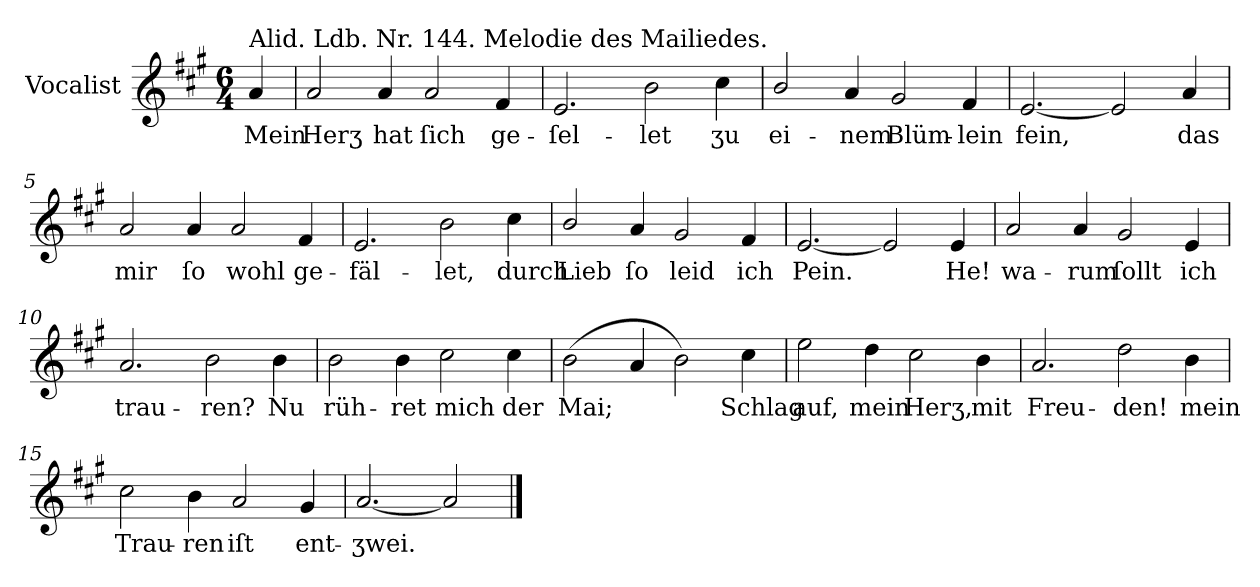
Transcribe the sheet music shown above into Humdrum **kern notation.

**kern	**text
*part1	*part1
*staff1	*staff1
*I"Vocalist	*
*k[f#c#g#]	*
*A:	*
*M6/4	*
=	=
!LO:TX:a:t=Alid. Ldb. Nr. 144. Melodie des Mailiedes.	!
4a	Mein
=1	=1
2a	Herʒ
4a	hat
2a	ſich
4f#	ge-
=2	=2
2.e	-ſel-
2b	-let
4cc#	ʒu
=3	=3
2b/	ei-
4a	-nem
2g#	Blüm-
4f#	-lein
=4	=4
[2.e	fein,
2e]	.
4a	das
=5	=5
2a	mir
4a	ſo
2a	wohl
4f#	ge-
=6	=6
2.e	-fäl-
2b	-let,
4cc#	durch
=7	=7
2b/	Lieb
4a	ſo
2g#	leid
4f#	ich
=8	=8
[2.e	Pein.
2e]	.
4e	He!
=9	=9
2a	wa-
4a	-rum
2g#	ſollt
4e	ich
=10	=10
2.a	trau-
2b	-ren?
4b	Nu
=11	=11
2b	rüh-
4b	-ret
2cc#	mich
4cc#	der
=12	=12
(<2b	Mai;
4a	.
2b)	.
4cc#	Schlag
=13	=13
2ee	auf,
4dd	mein
2cc#	Herʒ,
4b	mit
=14	=14
2.a	Freu-
2dd	-den!
4b	mein
=15	=15
2cc#	Trau-
4b	-ren
2a	iſt
4g#	ent-
=16	=16
[2.a	-ʒwei.
2a]	.
==	==
*-	*-
